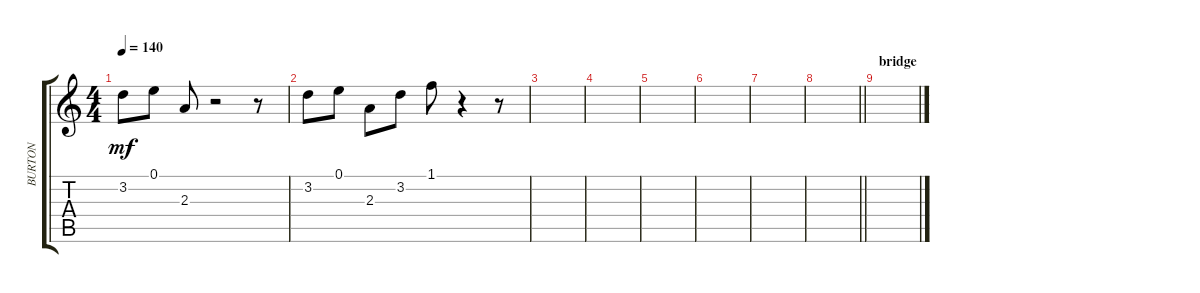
\track ("BURTON" "BURTON") {instrument electricguitarjazz}
\staff {score tabs}
\tuning (E4 B3 G3 D3 A2 E2) {hide}
\ts (4 4)
\tempo 140
\clef g2
\ks c
3.2.8{dy mf} 0.1.8 2.3.8 r.2 r.8 |
3.2.8 0.1.8 2.3.8 3.2.8 1.1.8 r.4 r.8 |
|
|
|
|
|
\barLineRight lightlight
|
\section ("" "bridge")
